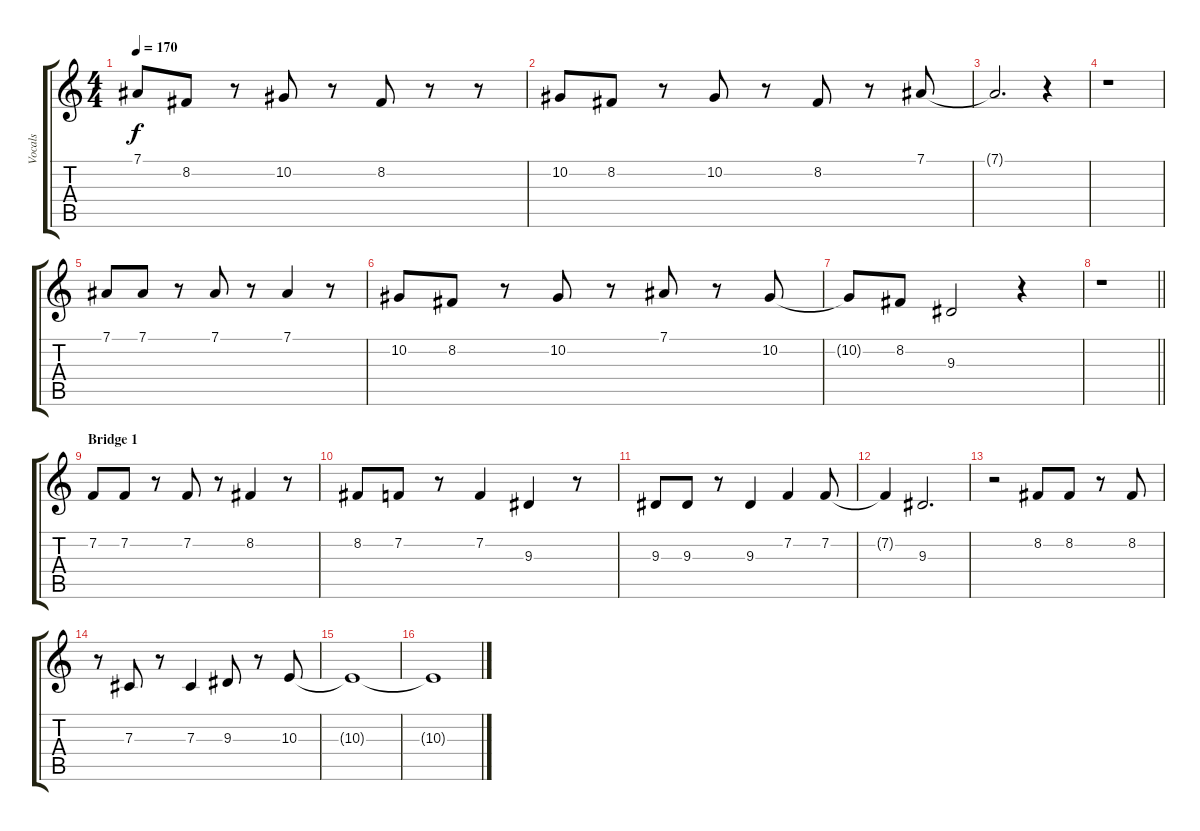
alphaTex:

\track ("Vocals" "Vocals") {instrument lead6voice}
\staff {score tabs}
\tuning (Eb4 Bb3 Gb3 Db3 Ab2 Eb2) {hide}
\ts (4 4)
\tempo 170
\clef g2
\ks c
7.1.8{dy f} 8.2.8 r.8 10.2.8 r.8 8.2.8 r.8 r.8 |
10.2.8 8.2.8 r.8 10.2.8 r.8 8.2.8 r.8 7.1.8 |
7.1{t}.2{d} r.4 |
r.1 |
7.1.8 7.1.8 r.8 7.1.8 r.8 7.1.4 r.8 |
10.2.8 8.2.8 r.8 10.2.8 r.8 7.1.8 r.8 10.2.8 |
10.2{t}.8 8.2.8 9.3.2 r.4 |
\barLineRight lightlight
r.1 |
\section ("" "Bridge 1")
7.2.8 7.2.8 r.8 7.2.8 r.8 8.2.4 r.8 |
8.2.8 7.2.8 r.8 7.2.4 9.3.4 r.8 |
9.3.8 9.3.8 r.8 9.3.4 7.2.4 7.2.8 |
7.2{t}.4 9.3.2{d} |
r.2 8.2.8 8.2.8 r.8 8.2.8 |
r.8 7.3.8 r.8 7.3.4 9.3.8 r.8 10.3.8 |
10.3{t}.1 |
10.3{t}.1
